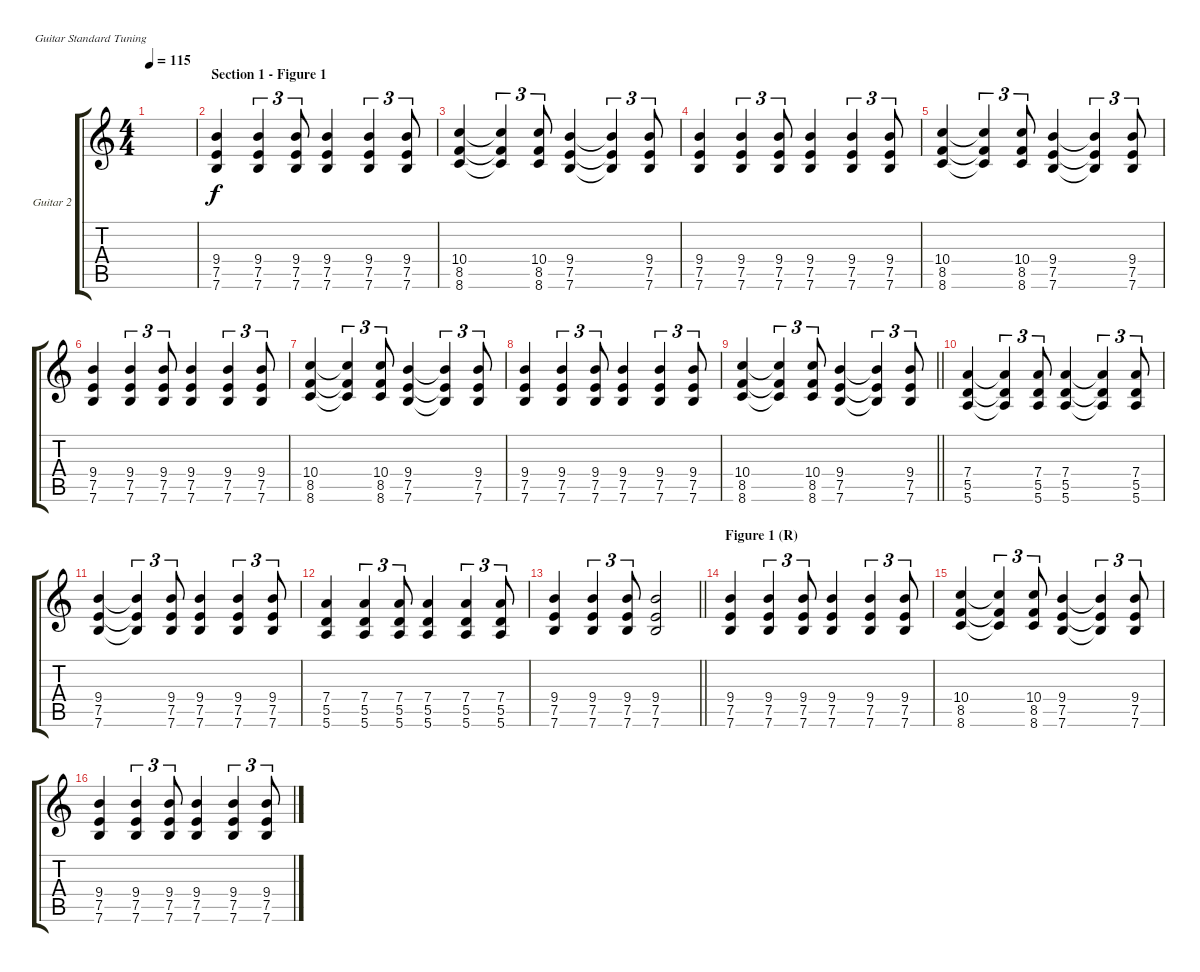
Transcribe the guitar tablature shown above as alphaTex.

\defaultSystemsLayout 4
\bracketExtendMode groupsimilarinstruments
\firstSystemTrackNameOrientation horizontal
\otherSystemsTrackNameOrientation horizontal
\track ("Guitar 2" "Guitar 2") {instrument distortionguitar}
\staff {score tabs}
\tuning (E4 B3 G3 D3 A2 E2)
\ts (4 4)
\tempo 115
\clef g2
\scale
0.430147
\ks c
|
\section ("" "Section 1 - Figure 1")
\scale
0.341912
\ks aminor
(7.6 7.5 9.4).4 (7.6 7.5 9.4).4{tu (3 2)} (7.6 7.5 9.4).8{tu (3 2)} (7.6 7.5 9.4).4 (7.6 7.5 9.4).4{tu (3 2)} (7.6 7.5 9.4).8{tu (3 2)} |
\scale
0.227941 (8.6 8.5 10.4).4 (8.6{t} 8.5{t} 10.4{t}).4{tu (3 2)} (8.6 8.5 10.4).8{tu (3 2)} (7.6 7.5 9.4).4 (7.6{t} 7.5{t} 9.4{t}).4{tu (3 2)} (7.6 7.5 9.4).8{tu (3 2)} |
\scale
0.333333 (7.6 7.5 9.4).4 (7.6 7.5 9.4).4{tu (3 2)} (7.6 7.5 9.4).8{tu (3 2)} (7.6 7.5 9.4).4 (7.6 7.5 9.4).4{tu (3 2)} (7.6 7.5 9.4).8{tu (3 2)} |
\scale
0.333333 (8.6 8.5 10.4).4 (8.6{t} 8.5{t} 10.4{t}).4{tu (3 2)} (8.6 8.5 10.4).8{tu (3 2)} (7.6 7.5 9.4).4 (7.6{t} 7.5{t} 9.4{t}).4{tu (3 2)} (7.6 7.5 9.4).8{tu (3 2)} |
\scale
0.333333 (7.6 7.5 9.4).4 (7.6 7.5 9.4).4{tu (3 2)} (7.6 7.5 9.4).8{tu (3 2)} (7.6 7.5 9.4).4 (7.6 7.5 9.4).4{tu (3 2)} (7.6 7.5 9.4).8{tu (3 2)} |
\scale
0.333333 (8.6 8.5 10.4).4 (8.6{t} 8.5{t} 10.4{t}).4{tu (3 2)} (8.6 8.5 10.4).8{tu (3 2)} (7.6 7.5 9.4).4 (7.6{t} 7.5{t} 9.4{t}).4{tu (3 2)} (7.6 7.5 9.4).8{tu (3 2)} |
\scale
0.333333 (7.6 7.5 9.4).4 (7.6 7.5 9.4).4{tu (3 2)} (7.6 7.5 9.4).8{tu (3 2)} (7.6 7.5 9.4).4 (7.6 7.5 9.4).4{tu (3 2)} (7.6 7.5 9.4).8{tu (3 2)} |
\scale
0.333333
\barLineRight lightlight
(8.6 8.5 10.4).4 (8.6{t} 8.5{t} 10.4{t}).4{tu (3 2)} (8.6 8.5 10.4).8{tu (3 2)} (7.6 7.5 9.4).4 (7.6{t} 7.5{t} 9.4{t}).4{tu (3 2)} (7.6 7.5 9.4).8{tu (3 2)} |
\scale
0.333333 (5.6 5.5 7.4).4 (5.6{t} 5.5{t} 7.4{t}).4{tu (3 2)} (5.6 5.5 7.4).8{tu (3 2)} (5.6 5.5 7.4).4 (5.6{t} 5.5{t} 7.4{t}).4{tu (3 2)} (5.6 5.5 7.4).8{tu (3 2)} |
\scale
0.333333 (7.6 7.5 9.4).4 (7.6{t} 7.5{t} 9.4{t}).4{tu (3 2)} (7.6 7.5 9.4).8{tu (3 2)} (7.6 7.5 9.4).4 (7.6 7.5 9.4).4{tu (3 2)} (7.6 7.5 9.4).8{tu (3 2)} |
\scale
0.333333 (5.6 5.5 7.4).4 (5.6 5.5 7.4).4{tu (3 2)} (5.6 5.5 7.4).8{tu (3 2)} (5.6 5.5 7.4).4 (5.6 5.5 7.4).4{tu (3 2)} (5.6 5.5 7.4).8{tu (3 2)} |
\scale
0.333333
\barLineRight lightlight
(7.6 7.5 9.4).4 (7.6 7.5 9.4).4{tu (3 2)} (7.6 7.5 9.4).8{tu (3 2)} (7.6 7.5 9.4).2 |
\section ("" "Figure 1 (R)")
\scale
0.333333 (7.6 7.5 9.4).4 (7.6 7.5 9.4).4{tu (3 2)} (7.6 7.5 9.4).8{tu (3 2)} (7.6 7.5 9.4).4 (7.6 7.5 9.4).4{tu (3 2)} (7.6 7.5 9.4).8{tu (3 2)} |
\scale
0.333333 (8.6 8.5 10.4).4 (8.6{t} 8.5{t} 10.4{t}).4{tu (3 2)} (8.6 8.5 10.4).8{tu (3 2)} (7.6 7.5 9.4).4 (7.6{t} 7.5{t} 9.4{t}).4{tu (3 2)} (7.6 7.5 9.4).8{tu (3 2)} |
\scale
0.333333 (7.6 7.5 9.4).4 (7.6 7.5 9.4).4{tu (3 2)} (7.6 7.5 9.4).8{tu (3 2)} (7.6 7.5 9.4).4 (7.6 7.5 9.4).4{tu (3 2)} (7.6 7.5 9.4).8{tu (3 2)}
